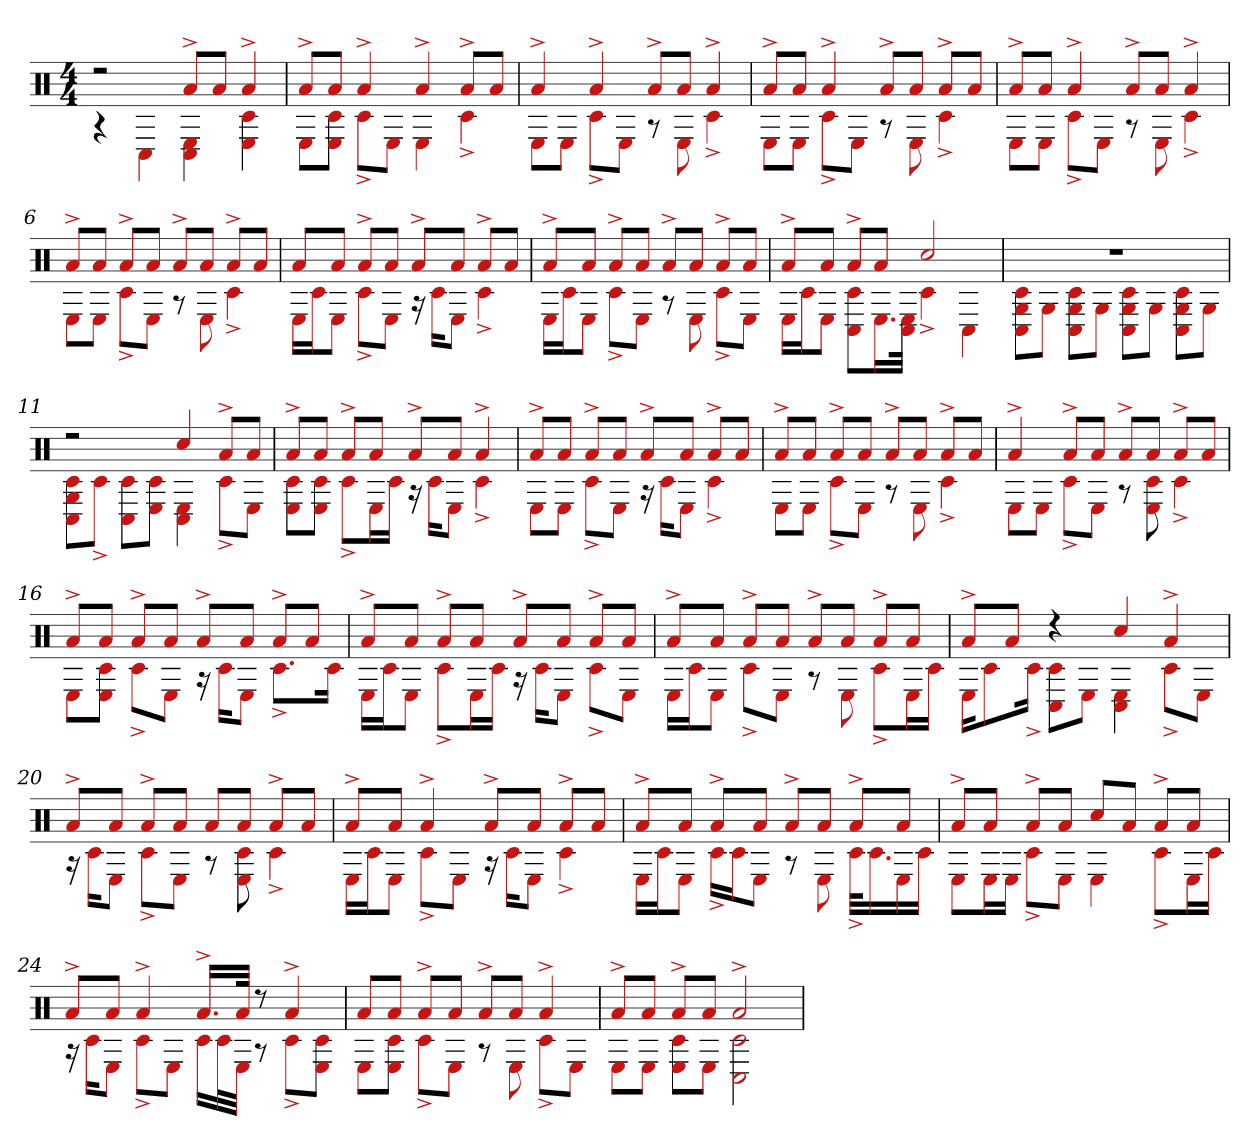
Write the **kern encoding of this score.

**kern
*part1
*staff1
*clefX
*k[]
*M4/4
=1
*^
2r	4r
.	4C#
8a^L	4C# 4E
8aJ	.
4a^	4E 4c#
=2	=2
8a^L	8EL
8aJ	8c# 8EJ
4a^	8c#^L
.	8EJ
4a^	4E
8a^L	4c#^
8aJ	.
=3	=3
4a^	8EL
.	8EJ
4a^	8c#^L
.	8EJ
8a^L	8r
8aJ	8E
4a^	4c#^
=4	=4
8a^L	8EL
8aJ	8EJ
4a^	8c#^L
.	8EJ
8a^L	8r
8aJ	8E
8a^L	4c#^
8aJ	.
=5	=5
8a^L	8EL
8aJ	8EJ
4a^	8c#^L
.	8EJ
8a^L	8r
8aJ	8E
4a^	4c#^
=6	=6
8a^L	8EL
8aJ	8EJ
8a^L	8c#^L
8aJ	8EJ
8a^L	8r
8aJ	8E
8a^L	4c#^
8aJ	.
=7	=7
8aL	16ELL
.	16c#J
8aJ	8EJ
8a^L	8c#^L
8aJ	8EJ
8a^L	16r
.	16c#KL
8aJ	8EJ
8a^L	4c#^
8aJ	.
=8	=8
8a^L	16ELL
.	16c#J
8aJ	8EJ
8a^L	8c#^L
8aJ	8EJ
8a^L	8r
8aJ	8E
8a^L	8c#^L
8aJ	8EJ
=9	=9
8a^L	16ELL
.	16c#J
8aJ	8EJ
8a^L	8C# 8c#L
8aJ	16.EL
.	32C# 32EJJk
2cc#	4c#^
.	4C#
=10	=10
1r	8C# 8G 8c#L
.	8GJ
.	8C# 8c# 8GL
.	8GJ
.	8C# 8c# 8GL
.	8GJ
.	8C# 8c# 8GL
.	8GJ
=11	=11
2r	8C# 8c# 8GL
.	8c#^J
.	8C# 8c#L
.	8E 8c#J
4cc#	4C# 4E
8a^L	8c#^L
8aJ	8EJ
=12	=12
8a^L	8c# 8EL
8aJ	8c# 8EJ
8a^L	8c#^L
8aJ	16EL
.	16c#JJ
8a^L	16r
.	16c#KL
8aJ	8EJ
4a^	4c#^
=13	=13
8a^L	8EL
8aJ	8EJ
8a^L	8c#^L
8aJ	8EJ
8a^L	16r
.	16c#KL
8aJ	8EJ
8a^L	4c#^
8aJ	.
=14	=14
8a^L	8EL
8aJ	8EJ
8a^L	8c#^L
8aJ	8EJ
8a^L	8r
8aJ	8E
8a^L	4c#^
8aJ	.
=15	=15
4a^	8EL
.	8EJ
8a^L	8c#^L
8aJ	8EJ
8a^L	8r
8aJ	8c# 8E
8a^L	4c#^
8aJ	.
=16	=16
8a^L	8EL
8aJ	8c# 8EJ
8a^L	8c#^L
8aJ	8EJ
8a^L	16r
.	16c#KL
8aJ	8EJ
8a^L	8.c#^L
8aJ	.
.	16c#Jk
=17	=17
8a^L	16ELL
.	16c#J
8aJ	8EJ
8a^L	8c#^L
8aJ	16EL
.	16c#JJ
8a^L	16r
.	16c#KL
8aJ	8EJ
8a^L	8c#^L
8aJ	8EJ
=18	=18
8a^L	16ELL
.	16c#J
8aJ	8EJ
8a^L	8c#^L
8aJ	8EJ
8a^L	8r
8aJ	8E
8a^L	8c#^L
8aJ	16EL
.	16c#JJ
=19	=19
8a^L	16EKL
.	8c#
8aJ	.
.	16c#^Jk
4r	8C# 8c#L
.	8EJ
4cc#	4C# 4E
4a^	8c#^L
.	8EJ
=20	=20
8a^L	16r
.	16c#KL
8aJ	8EJ
8a^L	8c#^L
8aJ	8EJ
8aL	8r
8aJ	8c# 8E
8a^L	4c#^
8aJ	.
=21	=21
8a^L	16ELL
.	16c#J
8aJ	8EJ
4a^	8c#^L
.	8EJ
8a^L	16r
.	16c#KL
8aJ	8EJ
8a^L	4c#^
8aJ	.
=22	=22
8a^L	16ELL
.	16c#J
8aJ	8EJ
8a^L	16c#^LL
.	16c#J
8aJ	8EJ
8a^L	8r
8aJ	8E
8a^L	32c#^KLL
.	16.c#
8aJ	16E
.	16c#JJ
=23	=23
8a^L	8EL
8aJ	16EL
.	16EJJ
8a^L	8c#^L
8aJ	8EJ
8cc#L	4E
8aJ	.
8a^L	8c#^L
8aJ	16EL
.	16c#JJ
=24	=24
8a^L	16r
.	16c#KL
8aJ	8EJ
4a^	8c#^L
.	8EJ
16.a^LL	16c#LL
.	32c#L
32aJJk	32EJJJ
8r	8r
4a^	8c#^L
.	8c# 8EJ
=25	=25
8aL	8EL
8aJ	8c# 8EJ
8a^L	8c#^L
8aJ	8EJ
8a^L	8r
8aJ	8E
4a^	8c#^L
.	8EJ
=26	=26
8a^L	8EL
8aJ	8EJ
8a^L	8c# 8EL
8aJ	8EJ
2a^	2c# 2C#
*v	*v
=
*-
